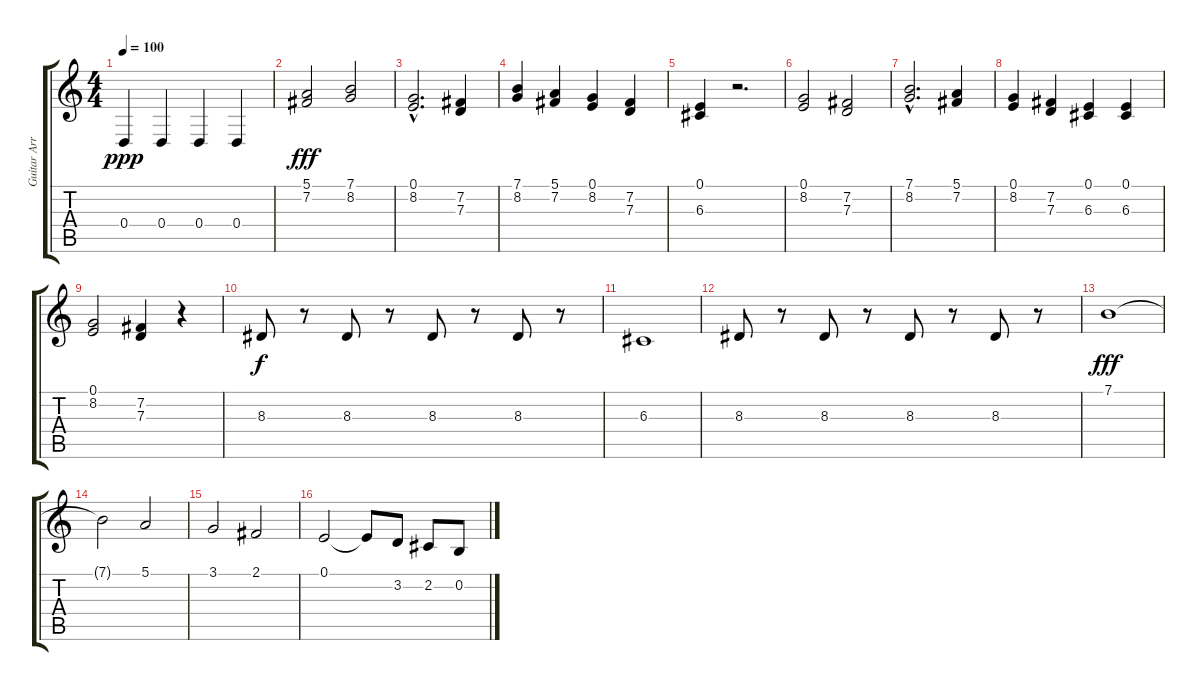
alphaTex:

\track ("Guitar Arrangement" "Guitar Arr") {instrument violin}
\staff {score tabs}
\tuning (E4 B3 G3 D3 A2 E2) {hide}
\ts (4 4)
\tempo 100
\clef g2
\ks c
0.4.4{dy ppp instrument violin} 0.4.4 0.4.4 0.4.4 |
(5.1 7.2).2{dy fff} (7.1 8.2).2 |
(0.1{hac} 8.2{hac}).2{d} (7.2 7.3).4 |
(7.1 8.2).4 (5.1 7.2).4 (0.1 8.2).4 (7.2 7.3).4 |
(0.1 6.3).4 r.2{d} |
(0.1 8.2).2 (7.2 7.3).2 |
(7.1{hac} 8.2{hac}).2{d} (5.1 7.2).4 |
(0.1 8.2).4 (7.2 7.3).4 (0.1 6.3).4 (0.1 6.3).4 |
(0.1 8.2).2 (7.2 7.3).4 r.4 |
8.3.8{dy f} r.8 8.3.8 r.8 8.3.8 r.8 8.3.8 r.8 |
6.3.1 |
8.3.8 r.8 8.3.8 r.8 8.3.8 r.8 8.3.8 r.8 |
7.1.1{dy fff} |
7.1{t}.2 5.1.2 |
3.1.2 2.1.2 |
0.1.2 0.1{t}.8 3.2.8 2.2.8 0.2.8
